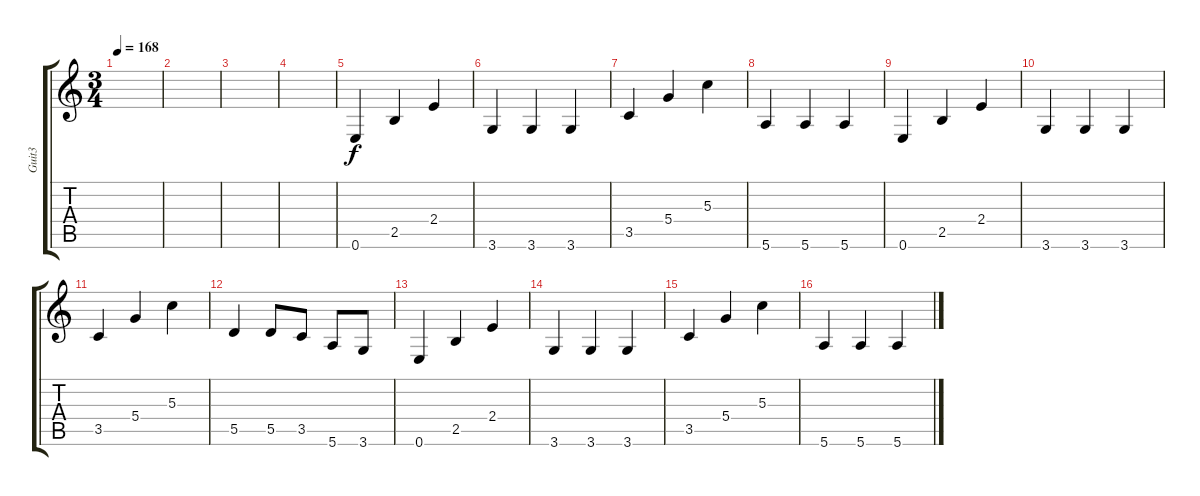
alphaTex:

\track ("Guit3" "Guit3") {instrument overdrivenguitar}
\staff {score tabs}
\tuning (E4 B3 G3 D3 A2 E2) {hide}
\ts (3 4)
\tempo 168
\clef g2
\ks c
|
|
|
|
0.6.4{volume 13 instrument electricguitarclean} 2.5.4 2.4.4 |
3.6.4 3.6.4 3.6.4 |
3.5.4 5.4.4 5.3.4 |
5.6.4 5.6.4 5.6.4 |
0.6.4 2.5.4 2.4.4 |
3.6.4 3.6.4 3.6.4 |
3.5.4 5.4.4 5.3.4 |
5.5.4 5.5.8 3.5.8 5.6.8 3.6.8 |
0.6.4 2.5.4 2.4.4 |
3.6.4 3.6.4 3.6.4 |
3.5.4 5.4.4 5.3.4 |
5.6.4 5.6.4 5.6.4
